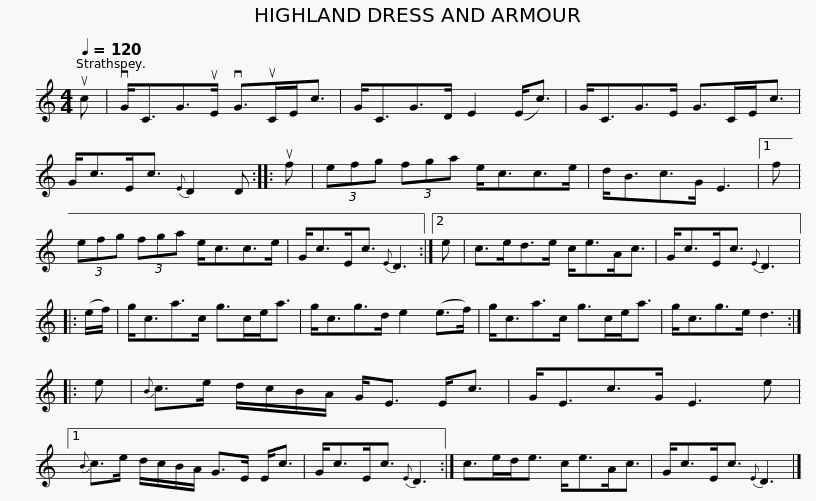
X:1
L:1/8
Q:1/4=120
M:4/4
I:linebreak $
K:C
V:1 treble
V:1
 uc | vG<CG>uE vG>uCE<c | G<CG>D E2 (E<c) | G<CG>E G>CE<c | G<cE<c{E} D2 D :: %5
 uf |$ (3efg (3fga e<cc>e | d<Bc>G E3 |1 f | (3efg (3fga e<cc>e | %10
 G<cE<c{E} D3 :|2 e |$ c>ed>e c<eA<c | G<cE<c{E} D3 |: (e/f/) | %15
 g<ca>c g>ce<a | g<cg>d e2 (e>f) |$ g<ca>c g>ce<a | g<cg>e d3 :: e | %20
{B} c>e d/c/B/A/ G<E E<c | G<Ec>G E3 e |1${B} c>e d/c/B/A/ G>E E<c | G<cE<c{E} D3 :| c>ed<e c<eA<c | %25
 G<cE<c{E} D3 |] %26
